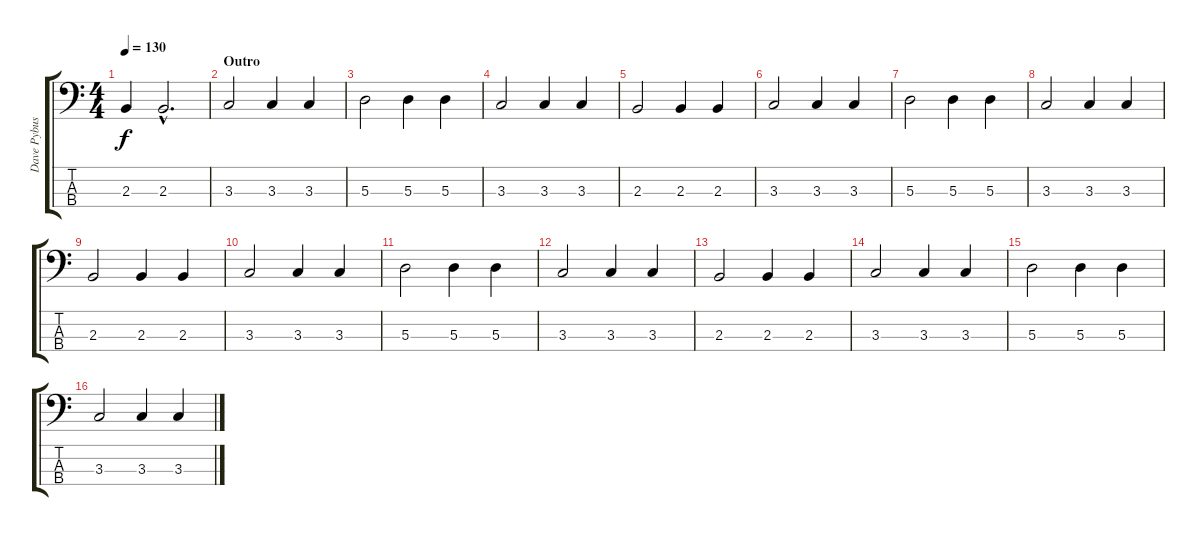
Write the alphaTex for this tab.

\track ("Dave Pybus (Bass Guitar)" "Dave Pybus") {instrument electricbassfinger}
\staff {score tabs}
\tuning (G2 D2 A1 E1) {hide}
\ts (4 4)
\tempo 130
\clef f4
\ks c
2.3.4{dy f} 2.3{hac}.2{d} |
\section ("" "Outro")
3.3.2 3.3.4 3.3.4 |
5.3.2 5.3.4 5.3.4 |
3.3.2 3.3.4 3.3.4 |
2.3.2 2.3.4 2.3.4 |
3.3.2 3.3.4 3.3.4 |
5.3.2 5.3.4 5.3.4 |
3.3.2 3.3.4 3.3.4 |
2.3.2 2.3.4 2.3.4 |
3.3.2 3.3.4 3.3.4 |
5.3.2 5.3.4 5.3.4 |
3.3.2 3.3.4 3.3.4 |
2.3.2 2.3.4 2.3.4 |
3.3.2 3.3.4 3.3.4 |
5.3.2 5.3.4 5.3.4 |
3.3.2 3.3.4 3.3.4
